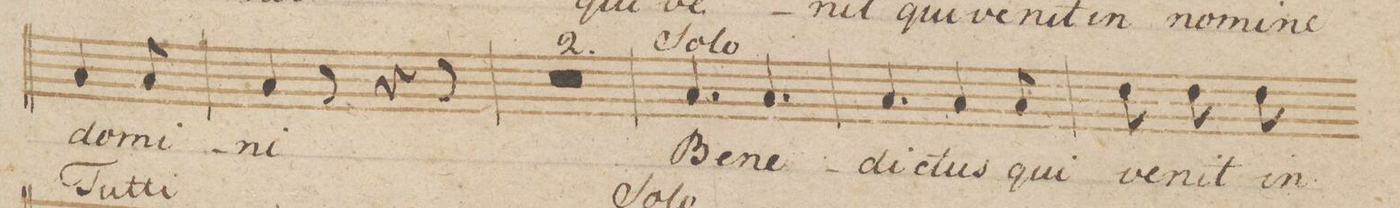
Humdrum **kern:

**kern	**text
*I"Basso.	*
*clefF4	*
*k[b-e-]	*
*M6/8	*
4C/	do-
8C/	-mi-
=28	=28
4C/	-ni
8r	.
4r	.
8r	.
=29	=29
1.r	.
=30	=30
=31	=31
4.C/	Be-
4.C/	-ne-
=32	=32
4.C/	-di-
4C/	-ctus
8C/	qui
=33	=33
8F\	ve-
8F\	-nit
8F\	in
*-	*-
